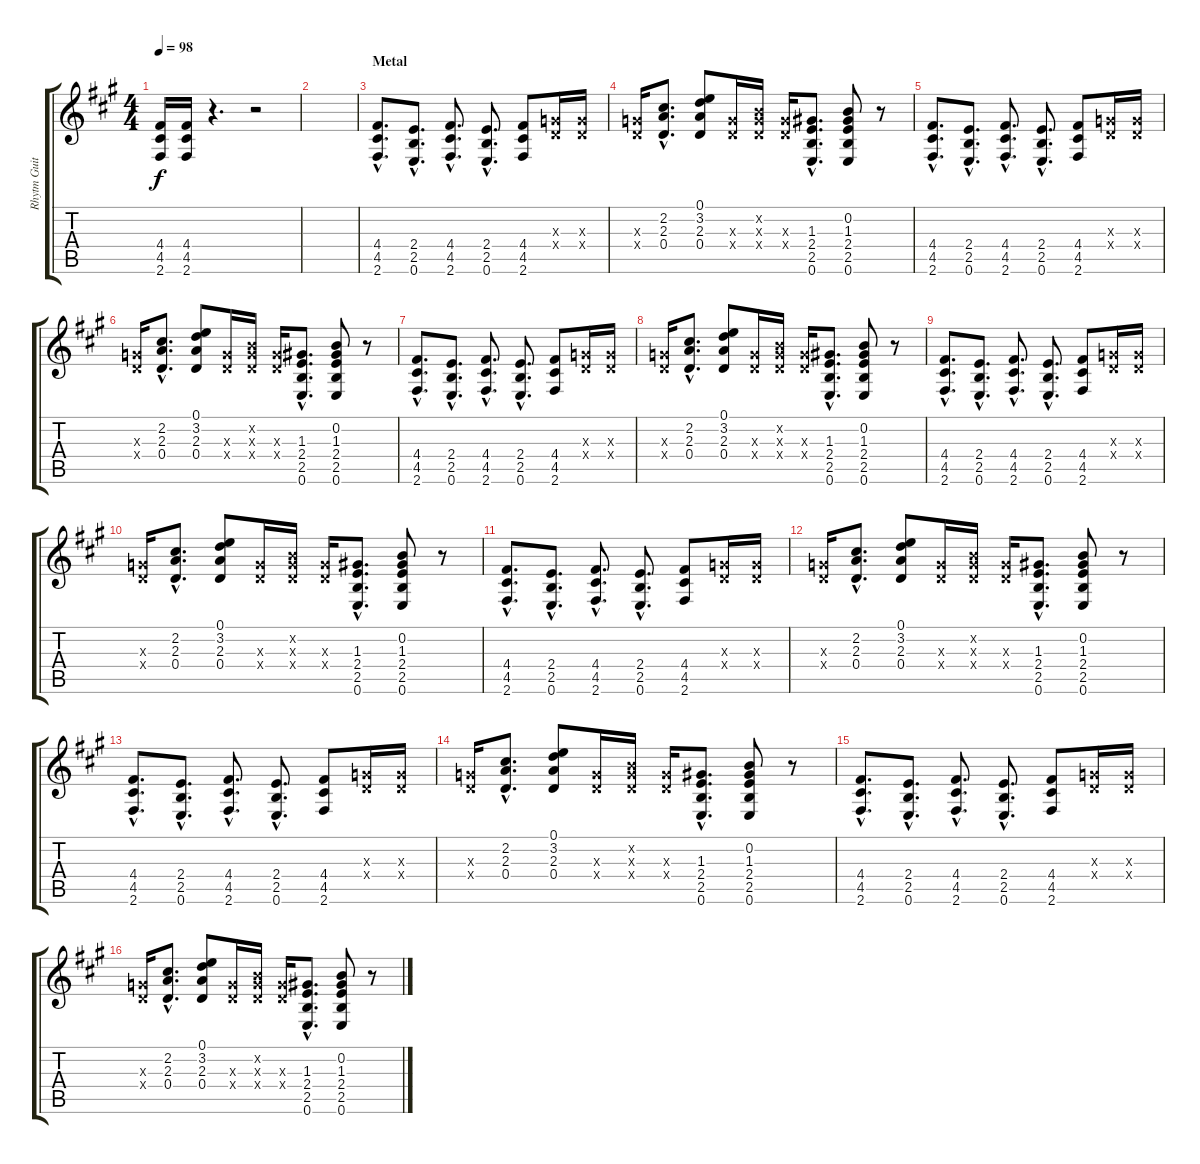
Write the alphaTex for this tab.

\track ("Rhytm Guitar" "Rhytm Guit") {instrument acousticguitarsteel}
\staff {score tabs}
\tuning (E4 B3 G3 D3 A2 E2) {hide}
\ts (4 4)
\tempo 98
\clef g2
\ks a
(4.4 4.5 2.6).16{dy f} (4.4 4.5 2.6).16 r.4{d} r.2 |
|
\section ("" "Metal")
(4.4{hac} 4.5{hac} 2.6{hac}).8{d} (2.4{hac} 2.5{hac} 0.6{hac}).8{d} (4.4{hac} 4.5{hac} 2.6{hac}).8{d} (2.4{hac} 2.5{hac} 0.6{hac}).8{d} (4.4 4.5 2.6).8 (0.3{x} 0.4{x}).16 (0.3{x} 0.4{x}).16 |
(0.3{x} 0.4{x}).16 (2.2{hac} 2.3{hac} 0.4{hac}).8{d} (0.1 3.2 2.3 0.4).8 (0.3{x} 0.4{x}).16 (0.2{x} 0.3{x} 0.4{x}).16 (0.3{x} 0.4{x}).16 (1.3{hac} 2.4{hac} 2.5{hac} 0.6{hac}).8{d} (0.2 1.3 2.4 2.5 0.6).8 r.8 |
(4.4{hac} 4.5{hac} 2.6{hac}).8{d} (2.4{hac} 2.5{hac} 0.6{hac}).8{d} (4.4{hac} 4.5{hac} 2.6{hac}).8{d} (2.4{hac} 2.5{hac} 0.6{hac}).8{d} (4.4 4.5 2.6).8 (0.3{x} 0.4{x}).16 (0.3{x} 0.4{x}).16 |
(0.3{x} 0.4{x}).16 (2.2{hac} 2.3{hac} 0.4{hac}).8{d} (0.1 3.2 2.3 0.4).8 (0.3{x} 0.4{x}).16 (0.2{x} 0.3{x} 0.4{x}).16 (0.3{x} 0.4{x}).16 (1.3{hac} 2.4{hac} 2.5{hac} 0.6{hac}).8{d} (0.2 1.3 2.4 2.5 0.6).8 r.8 |
(4.4{hac} 4.5{hac} 2.6{hac}).8{d} (2.4{hac} 2.5{hac} 0.6{hac}).8{d} (4.4{hac} 4.5{hac} 2.6{hac}).8{d} (2.4{hac} 2.5{hac} 0.6{hac}).8{d} (4.4 4.5 2.6).8 (0.3{x} 0.4{x}).16 (0.3{x} 0.4{x}).16 |
(0.3{x} 0.4{x}).16 (2.2{hac} 2.3{hac} 0.4{hac}).8{d} (0.1 3.2 2.3 0.4).8 (0.3{x} 0.4{x}).16 (0.2{x} 0.3{x} 0.4{x}).16 (0.3{x} 0.4{x}).16 (1.3{hac} 2.4{hac} 2.5{hac} 0.6{hac}).8{d} (0.2 1.3 2.4 2.5 0.6).8 r.8 |
(4.4{hac} 4.5{hac} 2.6{hac}).8{d} (2.4{hac} 2.5{hac} 0.6{hac}).8{d} (4.4{hac} 4.5{hac} 2.6{hac}).8{d} (2.4{hac} 2.5{hac} 0.6{hac}).8{d} (4.4 4.5 2.6).8 (0.3{x} 0.4{x}).16 (0.3{x} 0.4{x}).16 |
(0.3{x} 0.4{x}).16 (2.2{hac} 2.3{hac} 0.4{hac}).8{d} (0.1 3.2 2.3 0.4).8 (0.3{x} 0.4{x}).16 (0.2{x} 0.3{x} 0.4{x}).16 (0.3{x} 0.4{x}).16 (1.3{hac} 2.4{hac} 2.5{hac} 0.6{hac}).8{d} (0.2 1.3 2.4 2.5 0.6).8 r.8 |
(4.4{hac} 4.5{hac} 2.6{hac}).8{d} (2.4{hac} 2.5{hac} 0.6{hac}).8{d} (4.4{hac} 4.5{hac} 2.6{hac}).8{d} (2.4{hac} 2.5{hac} 0.6{hac}).8{d} (4.4 4.5 2.6).8 (0.3{x} 0.4{x}).16 (0.3{x} 0.4{x}).16 |
(0.3{x} 0.4{x}).16 (2.2{hac} 2.3{hac} 0.4{hac}).8{d} (0.1 3.2 2.3 0.4).8 (0.3{x} 0.4{x}).16 (0.2{x} 0.3{x} 0.4{x}).16 (0.3{x} 0.4{x}).16 (1.3{hac} 2.4{hac} 2.5{hac} 0.6{hac}).8{d} (0.2 1.3 2.4 2.5 0.6).8 r.8 |
(4.4{hac} 4.5{hac} 2.6{hac}).8{d} (2.4{hac} 2.5{hac} 0.6{hac}).8{d} (4.4{hac} 4.5{hac} 2.6{hac}).8{d} (2.4{hac} 2.5{hac} 0.6{hac}).8{d} (4.4 4.5 2.6).8 (0.3{x} 0.4{x}).16 (0.3{x} 0.4{x}).16 |
(0.3{x} 0.4{x}).16 (2.2{hac} 2.3{hac} 0.4{hac}).8{d} (0.1 3.2 2.3 0.4).8 (0.3{x} 0.4{x}).16 (0.2{x} 0.3{x} 0.4{x}).16 (0.3{x} 0.4{x}).16 (1.3{hac} 2.4{hac} 2.5{hac} 0.6{hac}).8{d} (0.2 1.3 2.4 2.5 0.6).8 r.8 |
(4.4{hac} 4.5{hac} 2.6{hac}).8{d} (2.4{hac} 2.5{hac} 0.6{hac}).8{d} (4.4{hac} 4.5{hac} 2.6{hac}).8{d} (2.4{hac} 2.5{hac} 0.6{hac}).8{d} (4.4 4.5 2.6).8 (0.3{x} 0.4{x}).16 (0.3{x} 0.4{x}).16 |
(0.3{x} 0.4{x}).16 (2.2{hac} 2.3{hac} 0.4{hac}).8{d} (0.1 3.2 2.3 0.4).8 (0.3{x} 0.4{x}).16 (0.2{x} 0.3{x} 0.4{x}).16 (0.3{x} 0.4{x}).16 (1.3{hac} 2.4{hac} 2.5{hac} 0.6{hac}).8{d} (0.2 1.3 2.4 2.5 0.6).8 r.8
